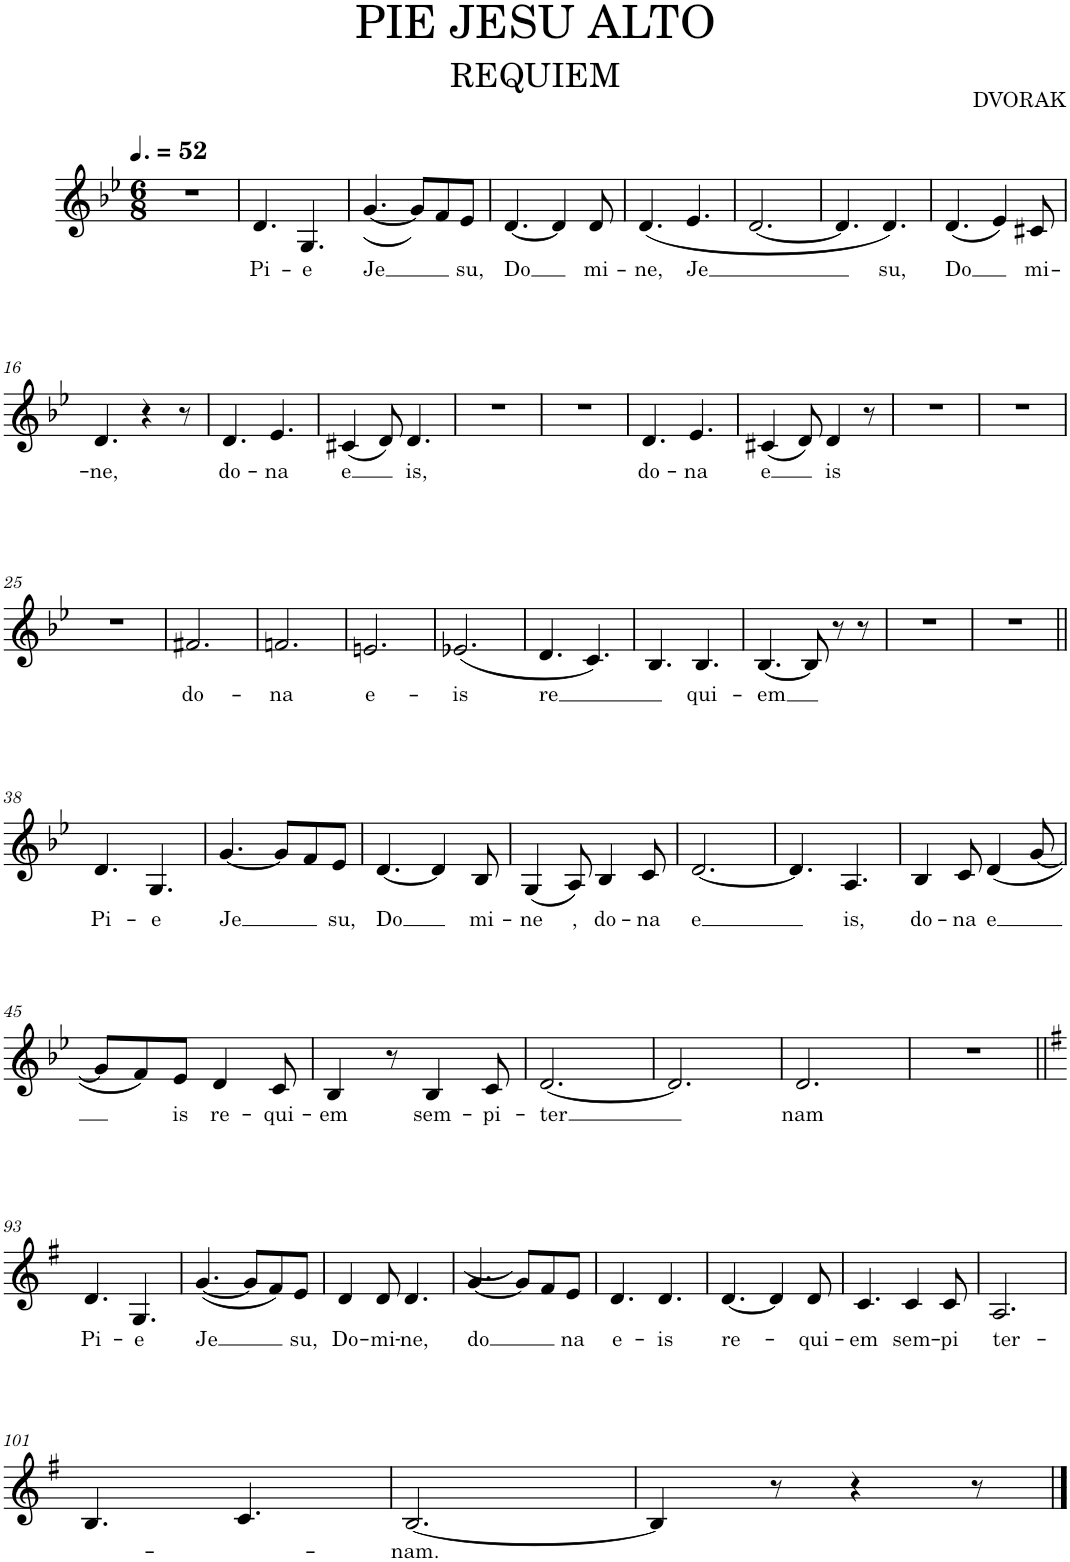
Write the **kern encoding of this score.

**kern	**text
*part1	*part1
*staff1	*staff1
*I"Alto	*
*I'A.	*
*clefG2	*
*k[b-e-]	*
*M6/8	*
*MM78	*
=8	=8
2.r	.
=9	=9
!	!LO:LY:b
4.d/	Pi-
!	!LO:LY:b
4.G/	-e
=10	=10
!	!LO:LY:b
([4.g/	Je
8g/L])	.
8f/	.
!	!LO:LY:b
8e-/J	su,
=11	=11
!	!LO:LY:b
[4.d/	Do
4d/]	.
!	!LO:LY:b
8d/	mi-
=12	=12
!	!LO:LY:b
(4.d/	-ne,
!	!LO:LY:b
4.e-/	Je
=13	=13
[2.d/	.
=14	=14
4.d/]	.
!	!LO:LY:b
4.d/)	su,
=15	=15
!	!LO:LY:b
(4.d/	Do
4e-/)	.
!	!LO:LY:b
8c#X/	mi-
!!LO:LB:g=z
=16	=16
!	!LO:LY:b
4.d/	-ne,
4r	.
8r	.
=17	=17
!	!LO:LY:b
4.d/	do-
!	!LO:LY:b
4.e-/	-na
=18	=18
!	!LO:LY:b
(4c#X/	e
8d/)	.
!	!LO:LY:b
4.d/	is,
=19	=19
2.r	.
=20	=20
2.r	.
=21	=21
!	!LO:LY:b
4.d/	do-
!	!LO:LY:b
4.e-/	-na
=22	=22
!	!LO:LY:b
(4c#X/	e
8d/)	.
!	!LO:LY:b
4d/	is
8r	.
=23	=23
2.r	.
=24	=24
2.r	.
!!LO:LB:g=z
=25	=25
2.r	.
=26	=26
!	!LO:LY:b
2.f#X/	do-
=27	=27
!	!LO:LY:b
2.fn/	-na
=28	=28
!	!LO:LY:b
2.en/	e-
=29	=29
!	!LO:LY:b
(2.e-X/	-is
=30	=30
!	!LO:LY:b
4.d/	re
4.c/)	.
=31	=31
4.B-/	.
!	!LO:LY:b
4.B-/	qui-
=32	=32
!	!LO:LY:b
[4.B-/	-em
8B-/]	.
8r	.
8r	.
=33	=33
2.r	.
=34	=34
2.r	.
!!LO:LB:g=z
=38||	=38||
!	!LO:LY:b
4.d/	Pi-
!	!LO:LY:b
4.G/	-e
=39	=39
!	!LO:LY:b
[4.g/	Je
8g/L]	.
8f/	.
!	!LO:LY:b
8e-/J	su,
=40	=40
!	!LO:LY:b
[4.d/	Do
4d/]	.
!	!LO:LY:b
8B-/	mi-
=41	=41
!	!LO:LY:b
(4G/	-ne
!	!LO:LY:b
8A/)	,
!	!LO:LY:b
4B-/	do-
!	!LO:LY:b
8c/	-na
=42	=42
!	!LO:LY:b
[2.d/	e
=43	=43
4.d/]	.
!	!LO:LY:b
4.A/	is,
=44	=44
!	!LO:LY:b
4B-/	do-
!	!LO:LY:b
8c/	-na
!	!LO:LY:b
(4d/	e
[8g/	.
!!LO:LB:g=z
=45	=45
8g/L]	.
8f/)	.
!	!LO:LY:b
8e-/J	is
!	!LO:LY:b
4d/	re-
!	!LO:LY:b
8c/	-qui-
=46	=46
!	!LO:LY:b
4B-/	-em
8r	.
!	!LO:LY:b
4B-/	sem-
!	!LO:LY:b
8c/	-pi-
=47	=47
!	!LO:LY:b
[2.d/	-ter
=48	=48
2.d/]	.
=49	=49
!	!LO:LY:b
2.d/	nam
=50	=50
2.r	.
!!LO:LB:g=z
=93||	=93||
*k[f#]	*
!	!LO:LY:b
4.d/	Pi-
!	!LO:LY:b
4.G/	-e
=94	=94
!	!LO:LY:b
([4.g/	Je
8g/L]	.
8f#/)	.
!	!LO:LY:b
8e/J	su,
=95	=95
!	!LO:LY:b
4d/	Do-
!	!LO:LY:b
8d/	-mi-
!	!LO:LY:b
4.d/	-ne,
=96	=96
!	!LO:LY:b
([4.g/	do
8g/L])	.
8f#/	.
!	!LO:LY:b
8e/J	na
=97	=97
!	!LO:LY:b
4.d/	e-
!	!LO:LY:b
4.d/	-is
=98	=98
!	!LO:LY:b
[4.d/	re-
4d/]	.
!	!LO:LY:b
8d/	-qui-
=99	=99
!	!LO:LY:b
4.c/	-em
!	!LO:LY:b
4c/	sem-
!	!LO:LY:b
8c/	-pi
=100	=100
!	!LO:LY:b
2.A/	ter-
!!LO:LB:g=z
=101	=101
4.B/	.
4.c/	.
=102	=102
!	!LO:LY:b
[2.B/	-nam.
=103	=103
4B/]	.
8r	.
4r	.
8r	.
==	==
*-	*-
